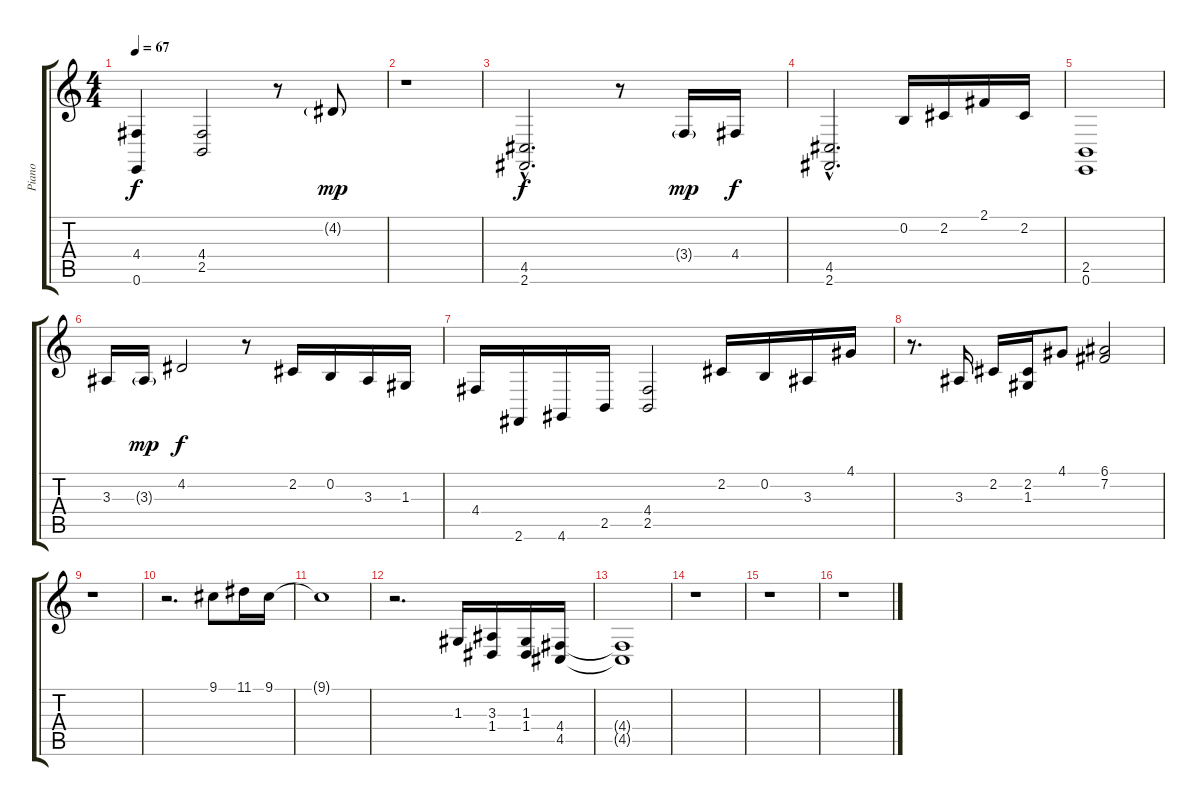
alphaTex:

\track ("Piano" "Piano") {instrument acousticgrandpiano}
\staff {score tabs}
\tuning (E4 B3 G3 D3 A2 E2) {hide}
\ts (4 4)
\tempo 67
\clef g2
\ks c
(4.4 0.6).4{dy f} (4.4 2.5).2 r.8 4.2{g}.8{dy mp} |
r.1 |
(4.5{hac} 2.6{hac}).2{d dy f} r.8 3.4{g}.16{dy mp} 4.4.16{dy f} |
(4.5{hac} 2.6{hac}).2{d} 0.2.16 2.2.16 2.1.16 2.2.16 |
(2.5 0.6).1 |
3.3.16 3.3{g}.16{dy mp} 4.2.2{dy f} r.8 2.2.16 0.2.16 3.3.16 1.3.16 |
4.4.16 2.6.16 4.6.16 2.5.16 (4.4 2.5).2 2.2.16 0.2.16 3.3.16 4.1.16 |
r.8{d} 3.3.16 2.2.16 (2.2 1.3).16 4.1.8 (6.1 7.2).2 |
r.1 |
r.2{d} 9.1.8 11.1.16 9.1.16 |
9.1{t}.1 |
r.2{d} 1.3.16 (3.3 1.4).16 (1.3 1.4).16 (4.4 4.5).16 |
(4.4{t} 4.5{t}).1 |
r.1 |
r.1 |
r.1
